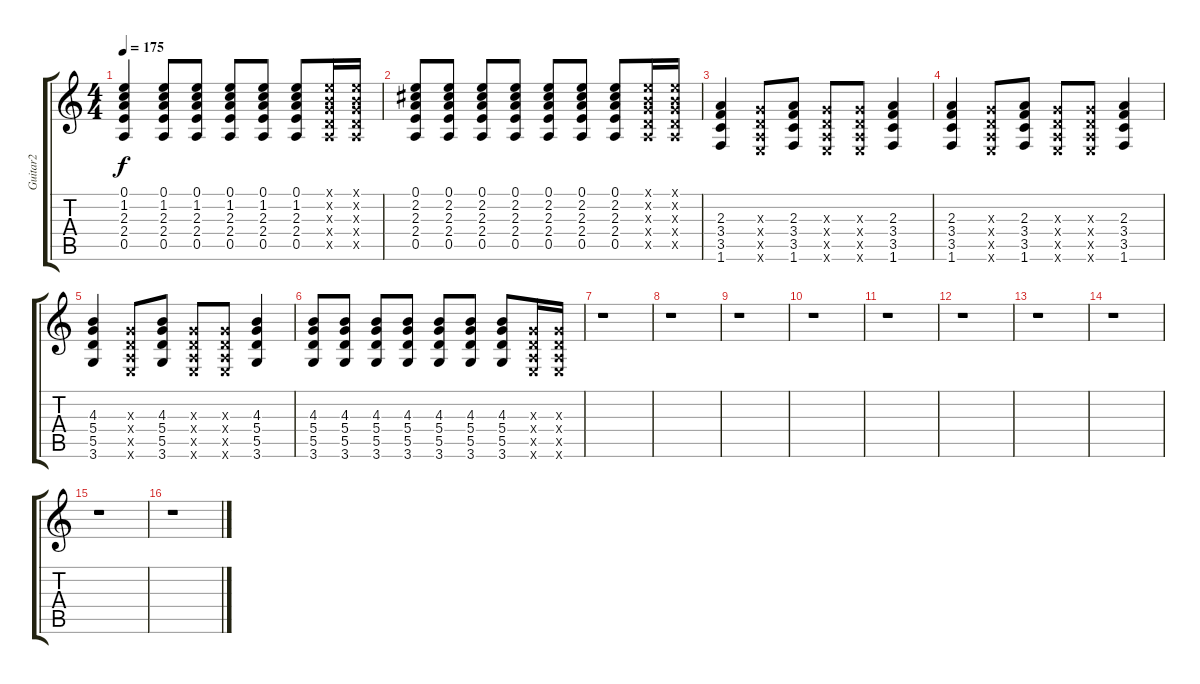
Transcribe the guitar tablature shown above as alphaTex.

\track ("Guitar2" "Guitar2") {instrument distortionguitar}
\staff {score tabs}
\tuning (E4 B3 G3 D3 A2 E2) {hide}
\ts (4 4)
\tempo 175
\clef g2
\ks c
(0.1 1.2 2.3 2.4 0.5).4{dy f} (0.1 1.2 2.3 2.4 0.5).8 (0.1 1.2 2.3 2.4 0.5).8 (0.1 1.2 2.3 2.4 0.5).8 (0.1 1.2 2.3 2.4 0.5).8 (0.1 1.2 2.3 2.4 0.5).8 (0.1{x} 0.2{x} 0.3{x} 0.4{x} 0.5{x}).16 (0.1{x} 0.2{x} 0.3{x} 0.4{x} 0.5{x}).16 |
(0.1 2.2 2.3 2.4 0.5).8 (0.1 2.2 2.3 2.4 0.5).8 (0.1 2.2 2.3 2.4 0.5).8 (0.1 2.2 2.3 2.4 0.5).8 (0.1 2.2 2.3 2.4 0.5).8 (0.1 2.2 2.3 2.4 0.5).8 (0.1 2.2 2.3 2.4 0.5).8 (0.1{x} 0.2{x} 0.3{x} 0.4{x} 0.5{x}).16 (0.1{x} 0.2{x} 0.3{x} 0.4{x} 0.5{x}).16 |
(2.3 3.4 3.5 1.6).4 (0.3{x} 0.4{x} 0.5{x} 0.6{x}).8 (2.3 3.4 3.5 1.6).8 (0.3{x} 0.4{x} 0.5{x} 0.6{x}).8 (0.3{x} 0.4{x} 0.5{x} 0.6{x}).8 (2.3 3.4 3.5 1.6).4 |
(2.3 3.4 3.5 1.6).4 (0.3{x} 0.4{x} 0.5{x} 0.6{x}).8 (2.3 3.4 3.5 1.6).8 (0.3{x} 0.4{x} 0.5{x} 0.6{x}).8 (0.3{x} 0.4{x} 0.5{x} 0.6{x}).8 (2.3 3.4 3.5 1.6).4 |
(4.3 5.4 5.5 3.6).4 (0.3{x} 0.4{x} 0.5{x} 0.6{x}).8 (4.3 5.4 5.5 3.6).8 (0.3{x} 0.4{x} 0.5{x} 0.6{x}).8 (0.3{x} 0.4{x} 0.5{x} 0.6{x}).8 (4.3 5.4 5.5 3.6).4 |
(4.3 5.4 5.5 3.6).8 (4.3 5.4 5.5 3.6).8 (4.3 5.4 5.5 3.6).8 (4.3 5.4 5.5 3.6).8 (4.3 5.4 5.5 3.6).8 (4.3 5.4 5.5 3.6).8 (4.3 5.4 5.5 3.6).8 (0.3{x} 0.4{x} 0.5{x} 0.6{x}).16 (0.3{x} 0.4{x} 0.5{x} 0.6{x}).16 |
r.1 |
r.1 |
r.1 |
r.1 |
r.1 |
r.1 |
r.1 |
r.1 |
r.1 |
r.1
